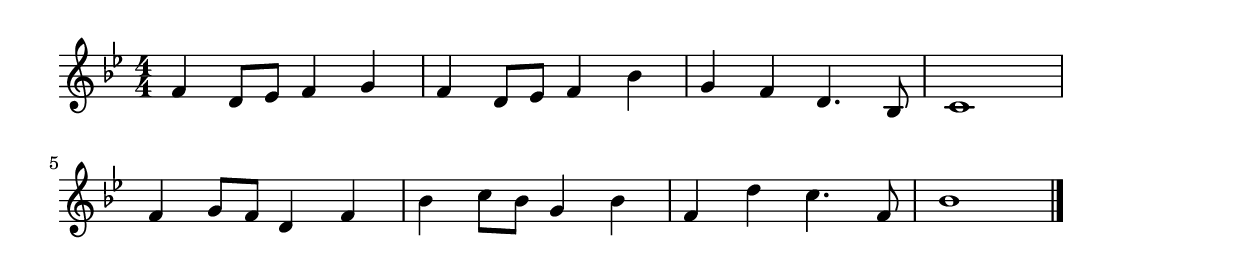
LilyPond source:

\version "2.18.2"

% 春が来た(はるがきた)

\score {

\layout {
line-width = #170
indent = 0\mm
}

\relative c' {
\key bes \major
\time 4/4
\set Score.tempoHideNote = ##t
\tempo 4=120
\numericTimeSignature

f4 d8 es f4 g |
f d8 es f4 bes |
g f d4. bes8 |
c1 |
\break
f4 g8 f d4 f |
bes c8 bes g4 bes |
f d' c4. f,8 |
bes1 | 



\bar "|."
}

\midi {}

}